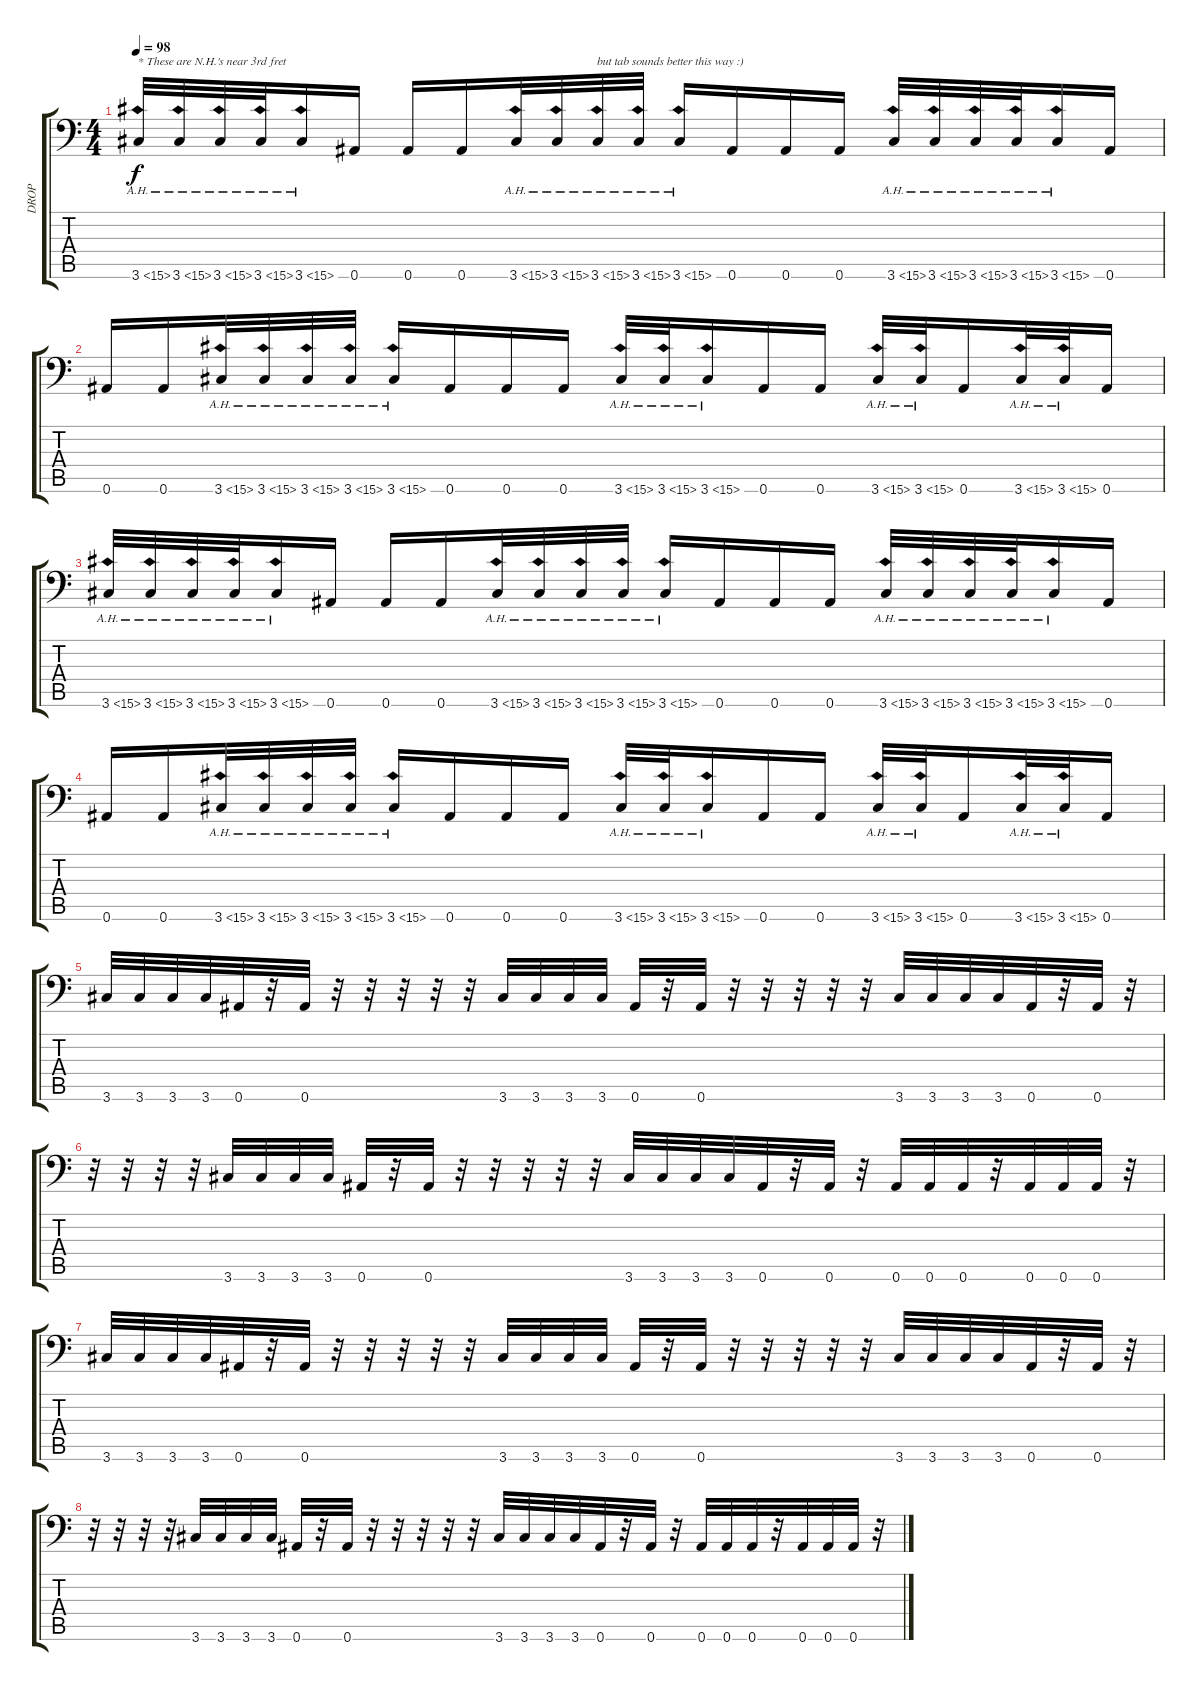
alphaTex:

\track ("DROP" "DROP") {instrument distortionguitar}
\staff {score tabs}
\tuning (C4 G3 Eb3 Bb2 F2 Bb1) {hide}
\ts (4 4)
\tempo 98
\clef f4
\ks c
3.6{ah 12}.32{txt "* These are N.H.'s near 3rd fret" dy f} 3.6{ah 12}.32 3.6{ah 12}.32 3.6{ah 12}.32 3.6{ah 12}.16 0.6.16 0.6.16 0.6.16 3.6{ah 12}.32 3.6{ah 12}.32 3.6{ah 12}.32{txt "but tab sounds better this way :)"} 3.6{ah 12}.32 3.6{ah 12}.16 0.6.16 0.6.16 0.6.16 3.6{ah 12}.32 3.6{ah 12}.32 3.6{ah 12}.32 3.6{ah 12}.32 3.6{ah 12}.16 0.6.16 |
0.6.16 0.6.16 3.6{ah 12}.32 3.6{ah 12}.32 3.6{ah 12}.32 3.6{ah 12}.32 3.6{ah 12}.16 0.6.16 0.6.16 0.6.16 3.6{ah 12}.32 3.6{ah 12}.32 3.6{ah 12}.16 0.6.16 0.6.16 3.6{ah 12}.32 3.6{ah 12}.32 0.6.16 3.6{ah 12}.32 3.6{ah 12}.32 0.6.16 |
3.6{ah 12}.32 3.6{ah 12}.32 3.6{ah 12}.32 3.6{ah 12}.32 3.6{ah 12}.16 0.6.16 0.6.16 0.6.16 3.6{ah 12}.32 3.6{ah 12}.32 3.6{ah 12}.32 3.6{ah 12}.32 3.6{ah 12}.16 0.6.16 0.6.16 0.6.16 3.6{ah 12}.32 3.6{ah 12}.32 3.6{ah 12}.32 3.6{ah 12}.32 3.6{ah 12}.16 0.6.16 |
0.6.16 0.6.16 3.6{ah 12}.32 3.6{ah 12}.32 3.6{ah 12}.32 3.6{ah 12}.32 3.6{ah 12}.16 0.6.16 0.6.16 0.6.16 3.6{ah 12}.32 3.6{ah 12}.32 3.6{ah 12}.16 0.6.16 0.6.16 3.6{ah 12}.32 3.6{ah 12}.32 0.6.16 3.6{ah 12}.32 3.6{ah 12}.32 0.6.16 |
3.6.32 3.6.32 3.6.32 3.6.32 0.6.32 r.32 0.6.32 r.32 r.32 r.32 r.32 r.32 3.6.32 3.6.32 3.6.32 3.6.32 0.6.32 r.32 0.6.32 r.32 r.32 r.32 r.32 r.32 3.6.32 3.6.32 3.6.32 3.6.32 0.6.32 r.32 0.6.32 r.32 |
r.32 r.32 r.32 r.32 3.6.32 3.6.32 3.6.32 3.6.32 0.6.32 r.32 0.6.32 r.32 r.32 r.32 r.32 r.32 3.6.32 3.6.32 3.6.32 3.6.32 0.6.32 r.32 0.6.32 r.32 0.6.32 0.6.32 0.6.32 r.32 0.6.32 0.6.32 0.6.32 r.32 |
3.6.32 3.6.32 3.6.32 3.6.32 0.6.32 r.32 0.6.32 r.32 r.32 r.32 r.32 r.32 3.6.32 3.6.32 3.6.32 3.6.32 0.6.32 r.32 0.6.32 r.32 r.32 r.32 r.32 r.32 3.6.32 3.6.32 3.6.32 3.6.32 0.6.32 r.32 0.6.32 r.32 |
r.32 r.32 r.32 r.32 3.6.32 3.6.32 3.6.32 3.6.32 0.6.32 r.32 0.6.32 r.32 r.32 r.32 r.32 r.32 3.6.32 3.6.32 3.6.32 3.6.32 0.6.32 r.32 0.6.32 r.32 0.6.32 0.6.32 0.6.32 r.32 0.6.32 0.6.32 0.6.32 r.32
